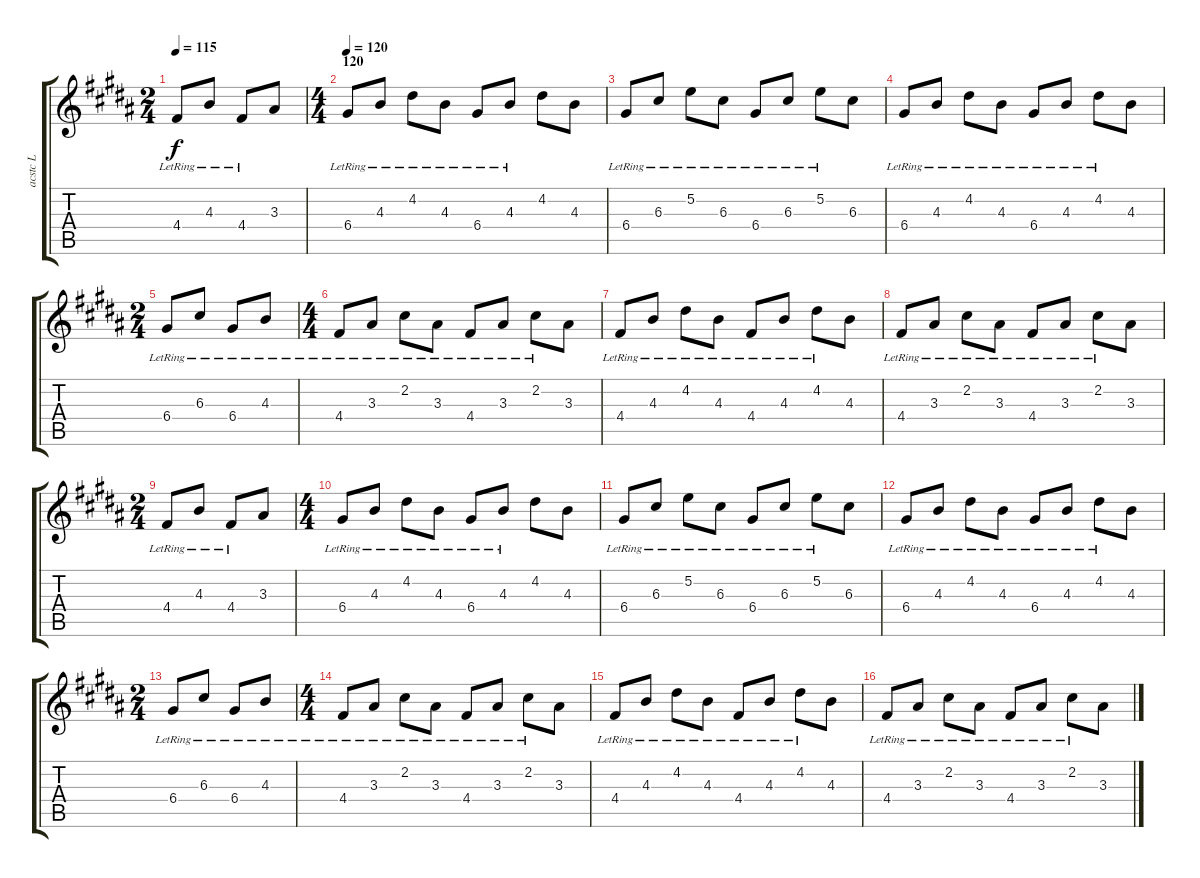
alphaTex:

\track ("acstc L" "acstc L") {instrument acousticguitarsteel}
\staff {score tabs}
\tuning (E4 B3 G3 D3 A2 E2) {hide}
\ts (2 4)
\tempo 115
\clef g2
\ks b
4.4{lr}.8{dy f} 4.3{lr}.8 4.4{lr}.8 3.3.8 |
\ts (4 4)
\section ("" "120")
\tempo 120
6.4{lr}.8 4.3{lr}.8 4.2{lr}.8 4.3{lr}.8 6.4{lr}.8 4.3{lr}.8 4.2.8 4.3.8 |
6.4{lr}.8 6.3{lr}.8 5.2{lr}.8 6.3{lr}.8 6.4{lr}.8 6.3{lr}.8 5.2{lr}.8 6.3.8 |
6.4{lr}.8 4.3{lr}.8 4.2{lr}.8 4.3{lr}.8 6.4{lr}.8 4.3{lr}.8 4.2{lr}.8 4.3.8 |
\ts (2 4)
6.4{lr}.8 6.3{lr}.8 6.4{lr}.8 4.3{lr}.8 |
\ts (4 4)
4.4{lr}.8 3.3{lr}.8 2.2{lr}.8 3.3{lr}.8 4.4{lr}.8 3.3{lr}.8 2.2{lr}.8 3.3.8 |
4.4{lr}.8 4.3{lr}.8 4.2{lr}.8 4.3{lr}.8 4.4{lr}.8 4.3{lr}.8 4.2{lr}.8 4.3.8 |
4.4{lr}.8 3.3{lr}.8 2.2{lr}.8 3.3{lr}.8 4.4{lr}.8 3.3{lr}.8 2.2{lr}.8 3.3.8 |
\ts (2 4)
4.4{lr}.8 4.3{lr}.8 4.4{lr}.8 3.3.8 |
\ts (4 4)
6.4{lr}.8 4.3{lr}.8 4.2{lr}.8 4.3{lr}.8 6.4{lr}.8 4.3{lr}.8 4.2.8 4.3.8 |
6.4{lr}.8 6.3{lr}.8 5.2{lr}.8 6.3{lr}.8 6.4{lr}.8 6.3{lr}.8 5.2{lr}.8 6.3.8 |
6.4{lr}.8 4.3{lr}.8 4.2{lr}.8 4.3{lr}.8 6.4{lr}.8 4.3{lr}.8 4.2{lr}.8 4.3.8 |
\ts (2 4)
6.4{lr}.8 6.3{lr}.8 6.4{lr}.8 4.3{lr}.8 |
\ts (4 4)
4.4{lr}.8 3.3{lr}.8 2.2{lr}.8 3.3{lr}.8 4.4{lr}.8 3.3{lr}.8 2.2{lr}.8 3.3.8 |
4.4{lr}.8 4.3{lr}.8 4.2{lr}.8 4.3{lr}.8 4.4{lr}.8 4.3{lr}.8 4.2{lr}.8 4.3.8 |
4.4{lr}.8 3.3{lr}.8 2.2{lr}.8 3.3{lr}.8 4.4{lr}.8 3.3{lr}.8 2.2{lr}.8 3.3.8
